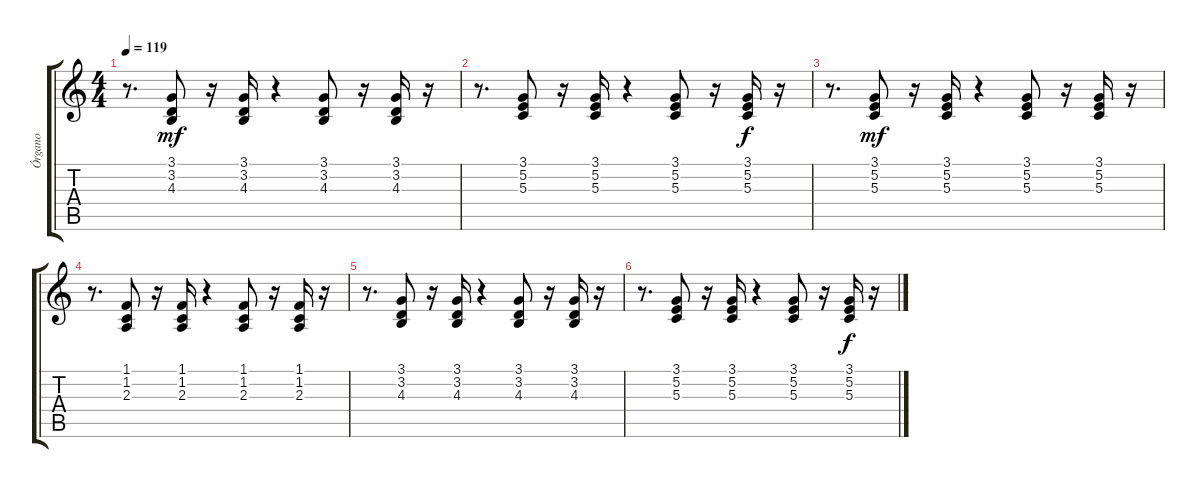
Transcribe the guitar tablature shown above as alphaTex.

\track ("Órgano" "Órgano") {instrument churchorgan}
\staff {score tabs}
\tuning (E4 B3 G3 D3 A2 E2) {hide}
\ts (4 4)
\tempo 119
\clef g2
\ks c
r.8{d dy mf} (3.1 3.2 4.3).8 r.16 (3.1 3.2 4.3).16 r.4 (3.1 3.2 4.3).8 r.16 (3.1 3.2 4.3).16 r.16 |
r.8{d} (3.1 5.2 5.3).8 r.16 (3.1 5.2 5.3).16 r.4 (3.1 5.2 5.3).8 r.16 (3.1 5.2 5.3).16{dy f} r.16 |
r.8{d} (3.1 5.2 5.3).8{dy mf} r.16 (3.1 5.2 5.3).16 r.4 (3.1 5.2 5.3).8 r.16 (3.1 5.2 5.3).16 r.16 |
r.8{d} (1.1 1.2 2.3).8 r.16 (1.1 1.2 2.3).16 r.4 (1.1 1.2 2.3).8 r.16 (1.1 1.2 2.3).16 r.16 |
r.8{d} (3.1 3.2 4.3).8 r.16 (3.1 3.2 4.3).16 r.4 (3.1 3.2 4.3).8 r.16 (3.1 3.2 4.3).16 r.16 |
r.8{d} (3.1 5.2 5.3).8 r.16 (3.1 5.2 5.3).16 r.4 (3.1 5.2 5.3).8 r.16 (3.1 5.2 5.3).16{dy f} r.16
